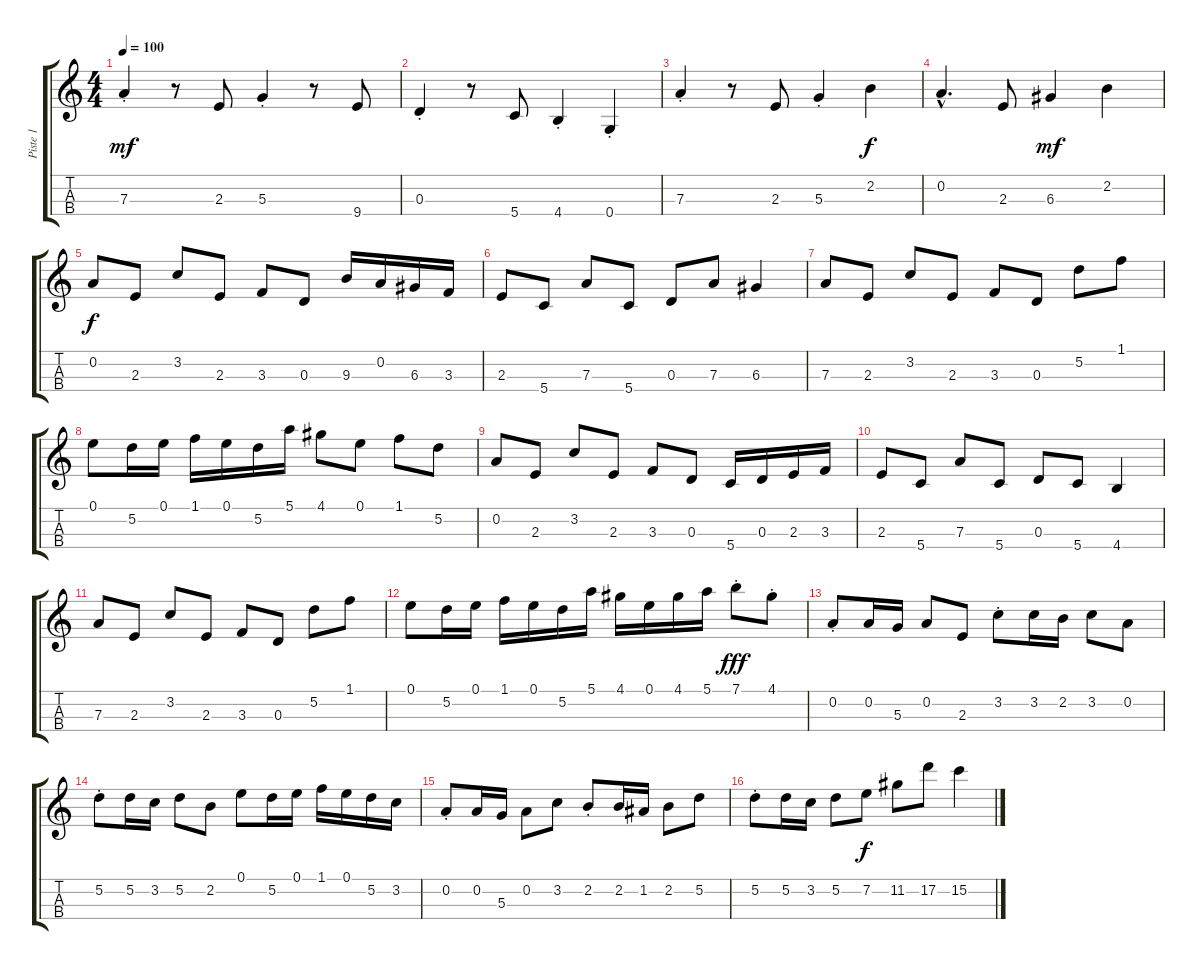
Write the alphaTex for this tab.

\track ("Piste 1" "Piste 1") {instrument stringensemble1}
\staff {score tabs}
\tuning (E5 A4 D4 G3) {hide}
\ts (4 4)
\tempo 100
\clef g2
\ks c
7.3{st}.4{dy mf instrument stringensemble1} r.8 2.3.8 5.3{st}.4 r.8 9.4.8 |
0.3{st}.4 r.8 5.4.8 4.4{st}.4 0.4{st}.4 |
7.3{st}.4 r.8 2.3.8 5.3{st}.4 2.2.4{dy f} |
0.2{hac}.4{d} 2.3.8 6.3.4{dy mf} 2.2.4 |
0.2.8{dy f} 2.3.8 3.2.8 2.3.8 3.3.8 0.3.8 9.3.16 0.2.16 6.3.16 3.3.16 |
2.3.8 5.4.8 7.3.8 5.4.8 0.3.8 7.3.8 6.3.4 |
7.3.8 2.3.8 3.2.8 2.3.8 3.3.8 0.3.8 5.2.8 1.1.8 |
0.1.8 5.2.16 0.1.16 1.1.16 0.1.16 5.2.16 5.1.16 4.1.8 0.1.8 1.1.8 5.2.8 |
0.2.8 2.3.8 3.2.8 2.3.8 3.3.8 0.3.8 5.4.16 0.3.16 2.3.16 3.3.16 |
2.3.8 5.4.8 7.3.8 5.4.8 0.3.8 5.4.8 4.4.4 |
7.3.8 2.3.8 3.2.8 2.3.8 3.3.8 0.3.8 5.2.8 1.1.8 |
0.1.8 5.2.16 0.1.16 1.1.16 0.1.16 5.2.16 5.1.16 4.1.16 0.1.16 4.1.16 5.1.16 7.1{st}.8{dy fff} 4.1{st}.8 |
0.2{st}.8 0.2.16 5.3.16 0.2.8 2.3.8 3.2{st}.8 3.2.16 2.2.16 3.2.8 0.2.8 |
5.2{st}.8 5.2.16 3.2.16 5.2.8 2.2.8 0.1.8 5.2.16 0.1.16 1.1.16 0.1.16 5.2.16 3.2.16 |
0.2{st}.8 0.2.16 5.3.16 0.2.8 3.2.8 2.2{st}.8 2.2.16 1.2.16 2.2.8 5.2.8 |
5.2{st}.8 5.2.16 3.2.16 5.2.8 7.2.8{dy f} 11.2.8 17.2.8 15.2.4
